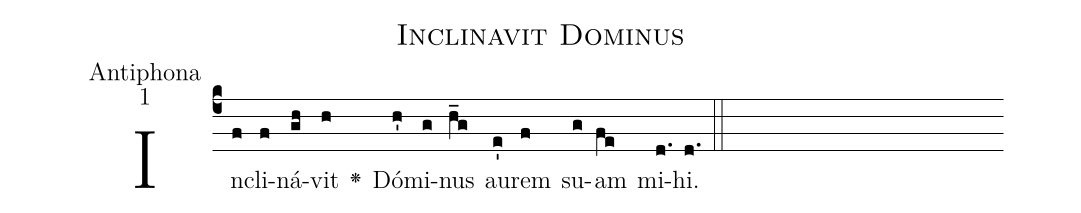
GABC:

name:Inclinavit Dominus;
office-part:Antiphona;
mode:1;
%%
(c4) In(f)cli(f)ná(gh)vit(h) <v>\greheightstar</v>() Dó(h')mi(g)nus(h_g) au(e')rem(f) su(g)am(fe) mi(d.)hi.(d.) (::)
